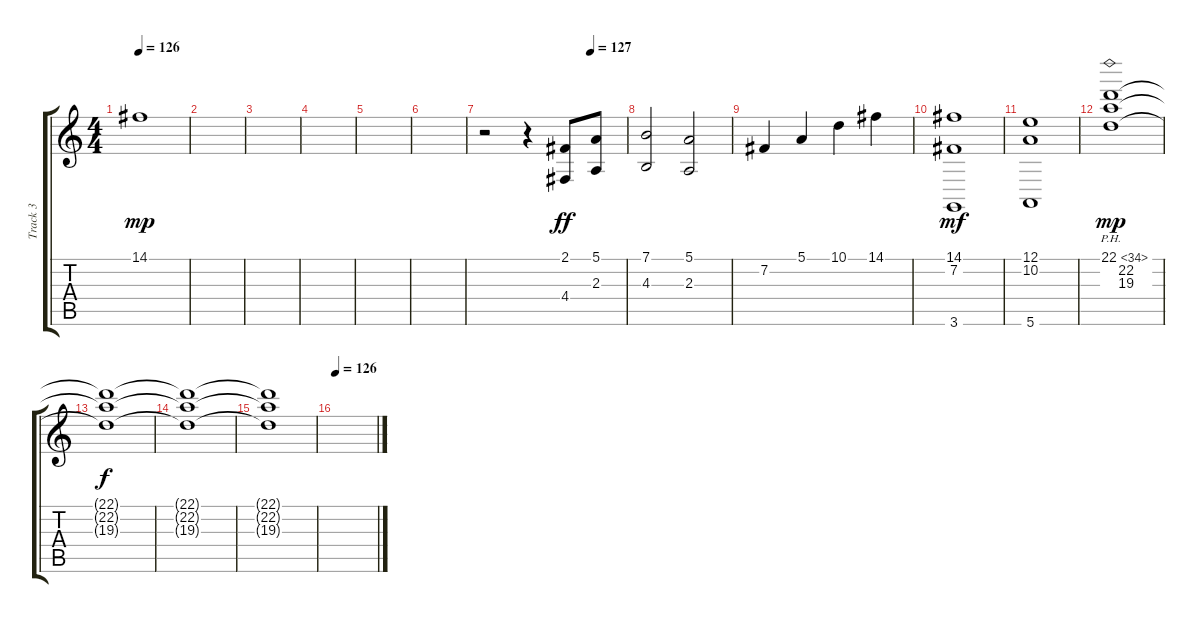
\track ("Track 3" "Track 3") {instrument synthstrings2}
\staff {score tabs}
\tuning (E4 B3 G3 D3 A2 E2) {hide}
\ts (4 4)
\tempo 126
\clef g2
\ks c
14.1.1{dy mp} |
|
|
|
|
|
\tempo (127 0.75)
r.2{balance 6 instrument synthstrings2} r.4 (2.1 4.4).8{dy ff} (5.1 2.3).8 |
(7.1 4.3).2 (5.1 2.3).2 |
7.2.4 5.1.4 10.1.4 14.1.4 |
(14.1 7.2 3.6).1{dy mf} |
(12.1 10.2 5.6).1 |
(22.1{ph 12} 22.2 19.3).1{dy mp volume 5 balance 10 instrument synthstrings2} |
(22.1{t} 22.2{t} 19.3{t}).1{dy f} |
(22.1{t} 22.2{t} 19.3{t}).1 |
(22.1{t} 22.2{t} 19.3{t}).1 |
\tempo 126
